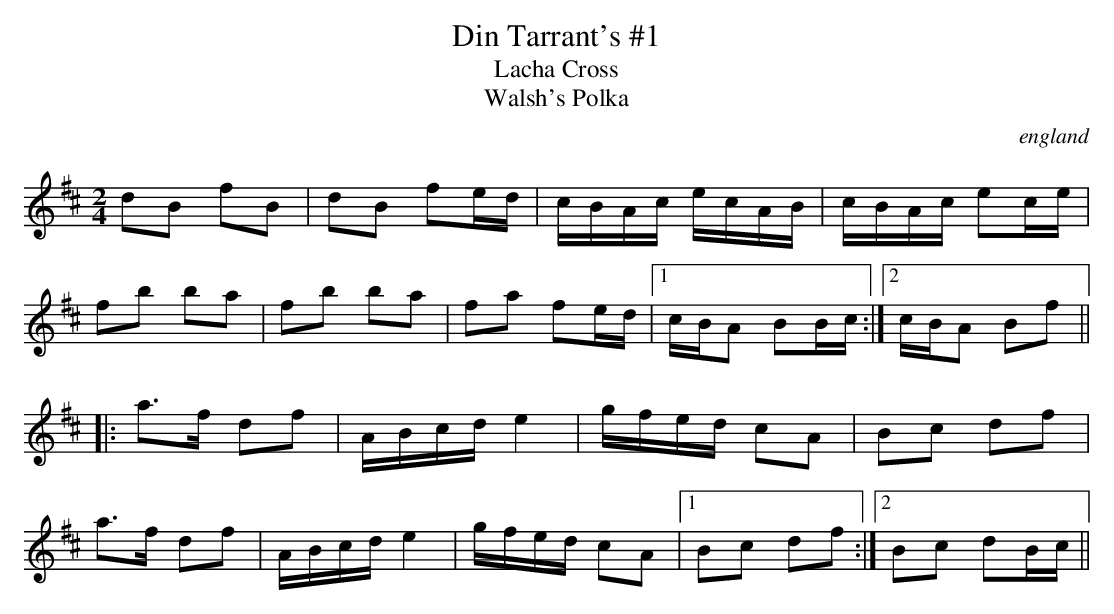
X:1
T:Din Tarrant's #1
T:Lacha Cross
T:Walsh's Polka
O:england
M:2/4
L:1/8
K:Bm
dB fB|dB fe/d/|c/B/A/c/ e/c/A/B/|c/B/A/c/ ec/e/|
fb ba|fb ba|fa fe/d/|1 c/B/A BB/c/:|2 c/B/A Bf||
|:a>f df|A/B/c/d/ e2|g/f/e/d/ cA|Bc df|
a>f df|A/B/c/d/ e2|g/f/e/d/ cA|1 Bc df:|2 Bc dB/c/||
